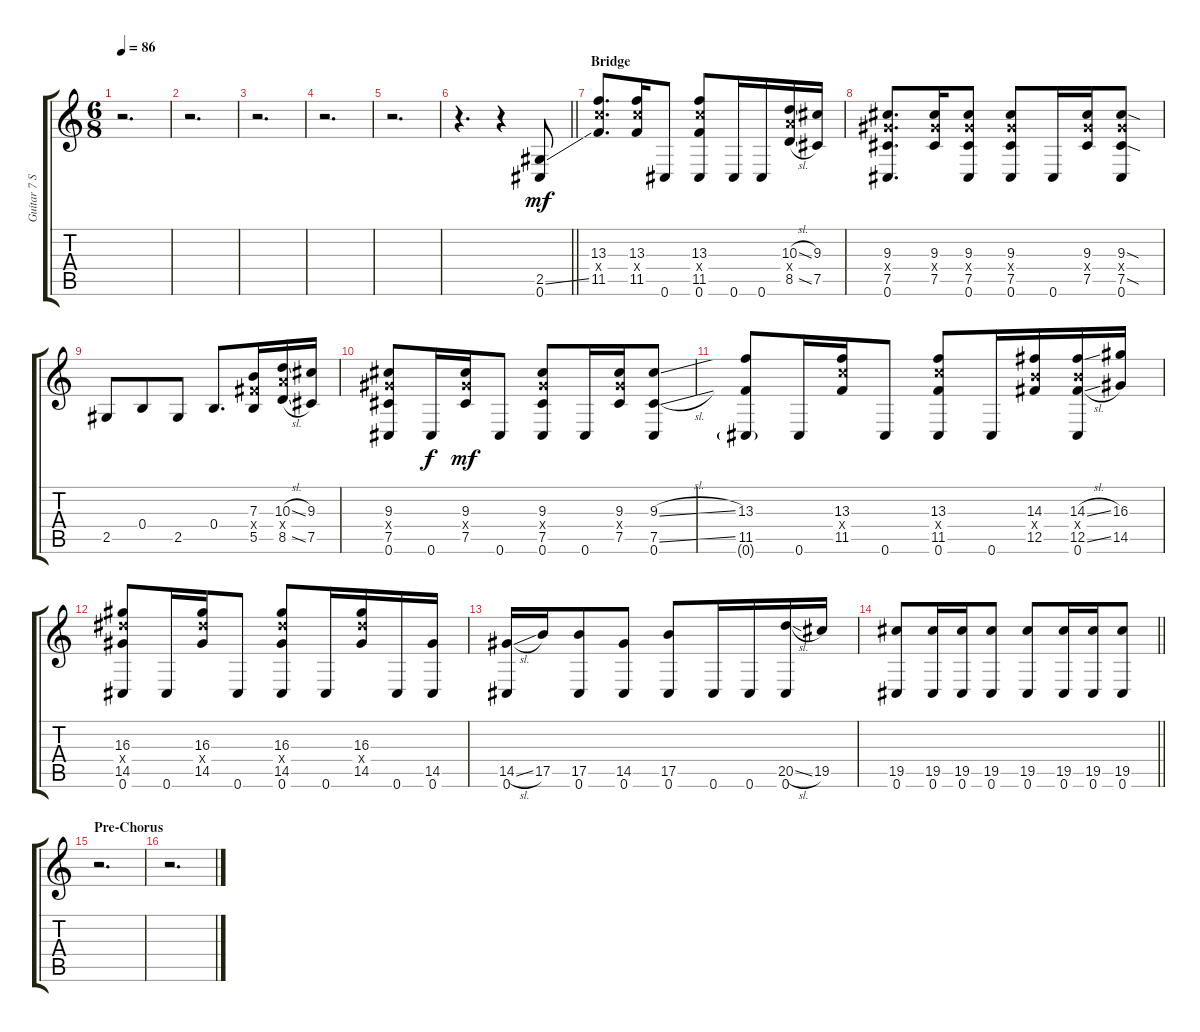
\track ("Guitar 7 Slight Dist." "Guitar 7 S") {instrument distortionguitar}
\staff {score tabs}
\tuning (Db4 Ab3 E3 B2 Gb2 Db2) {hide}
\ts (6 8)
\tempo 86
\clef g2
\ks c
r.2{d dy mf} |
r.2{d} |
r.2{d} |
r.2{d} |
r.2{d} |
\barLineRight lightlight
r.4{d} r.4 (2.5{ss} 0.6).8 |
\section ("" "Bridge")
(13.3 13.4{x} 11.5).8{d} (13.3 13.4{x} 11.5).16 0.6.8 (13.3 13.4{x} 11.5 0.6).8 0.6.16 0.6.16 (10.3{sl} 10.4{x} 8.5{sl}).16 (9.3 7.5).16 |
(9.3 9.4{x} 7.5 0.6).8{d} (9.3 9.4{x} 7.5).16 (9.3 9.4{x} 7.5 0.6).8 (9.3 9.4{x} 7.5 0.6).8 0.6.16 (9.3 9.4{x} 7.5).16 (9.3{sod} 9.4{x} 7.5{sod} 0.6).8 |
2.5.8 0.4.8 2.5.8 0.4.8{d} (7.3 7.4{x} 5.5).16 (10.3{sl} 10.4{x} 8.5{sl}).16 (9.3 7.5).16 |
(9.3 9.4{x} 7.5 0.6).8 0.6.16{dy f} (9.3 9.4{x} 7.5).16{dy mf} 0.6.8 (9.3 9.4{x} 7.5 0.6).8 0.6.16 (9.3 9.4{x} 7.5).16 (9.3{sl} 7.5{sl} 0.6).8 |
(13.3 11.5 0.6{g}).8 0.6.16 (13.3 13.4{x} 11.5).16 0.6.8 (13.3 13.4{x} 11.5 0.6).8 0.6.16 (14.3 12.4{x} 12.5).16 (14.3{sl} 12.4{x} 12.5{sl} 0.6).16 (16.3 14.5).16 |
(16.3 16.4{x} 14.5 0.6).8 0.6.16 (16.3 16.4{x} 14.5).16 0.6.8 (16.3 16.4{x} 14.5 0.6).8 0.6.16 (16.3 16.4{x} 14.5).16 0.6.16 (14.5 0.6).16 |
(14.5{sl} 0.6).16 17.5.16 (17.5 0.6).8 (14.5 0.6).8 (17.5 0.6).8 0.6.16 0.6.16 (20.5{sl} 0.6).16 19.5.16 |
\barLineRight lightlight
(19.5 0.6).8 (19.5 0.6).16 (19.5 0.6).16 (19.5 0.6).8 (19.5 0.6).8 (19.5 0.6).16 (19.5 0.6).16 (19.5 0.6).8 |
\section ("" "Pre-Chorus")
r.2{d} |
r.2{d}
